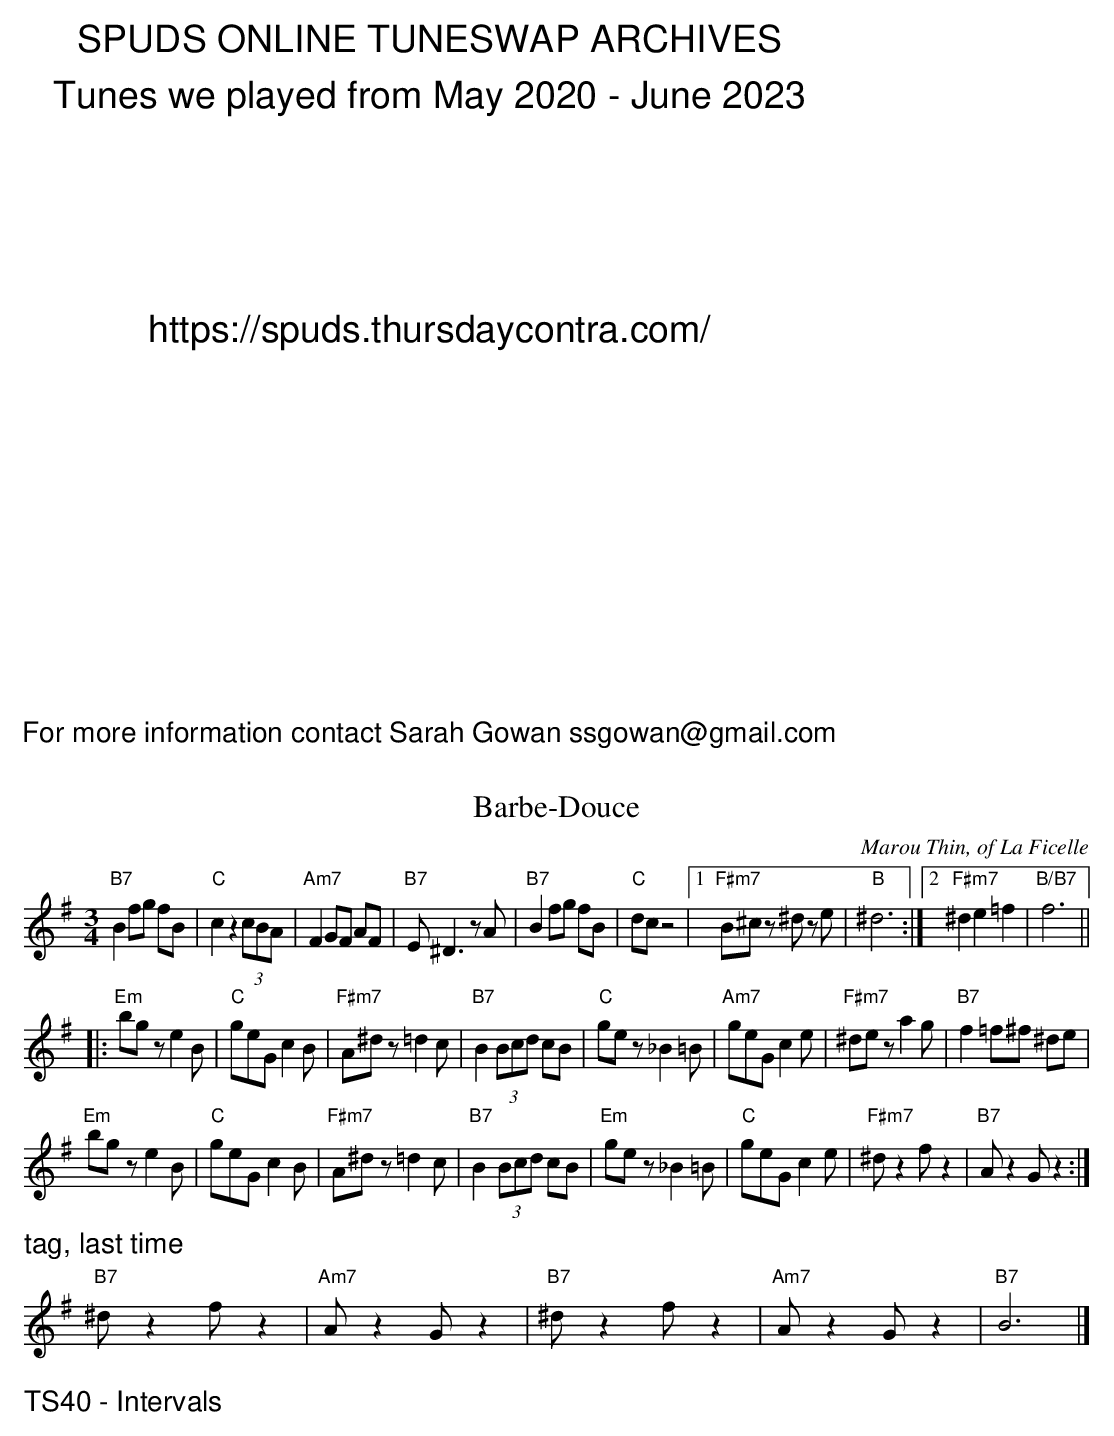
X:1
T:Barbe-Douce
C:Marou Thin, of La Ficelle
M:3/4
L:1/8
K:Em
"B7"B2 fg fB|"C"c2z2(3cBA|"Am7"F2GF AF|"B7"E^D3 zA|\
"B7"B2 fg fB|"C"dcz4|1"F#m7"B^cz ^dz e|"B"^d6:|2"F#m7"^d2e2=f2 | "B/B7"f6 ||
|:"Em"bgze2B|"C"geGc2B|"F#m7"A^dz=d2c|"B7"B2(3Bcd cB|\
"C"gez_B2=B|"Am7"geGc2e|"F#m7"^deza2g|"B7"f2=f^f ^de|
"Em"bgze2B|"C"geGc2B|"F#m7"A^dz=d2c|"B7"B2(3Bcd cB|\
"Em"gez_B2=B|"C"geGc2e|"F#m7"^dz2fz2|"B7"Az2Gz2:|
%%text tag, last time
"B7"^dz2fz2|"Am7"Az2Gz2|"B7"^dz2fz2|"Am7"Az2Gz2|"B7"B6|]
